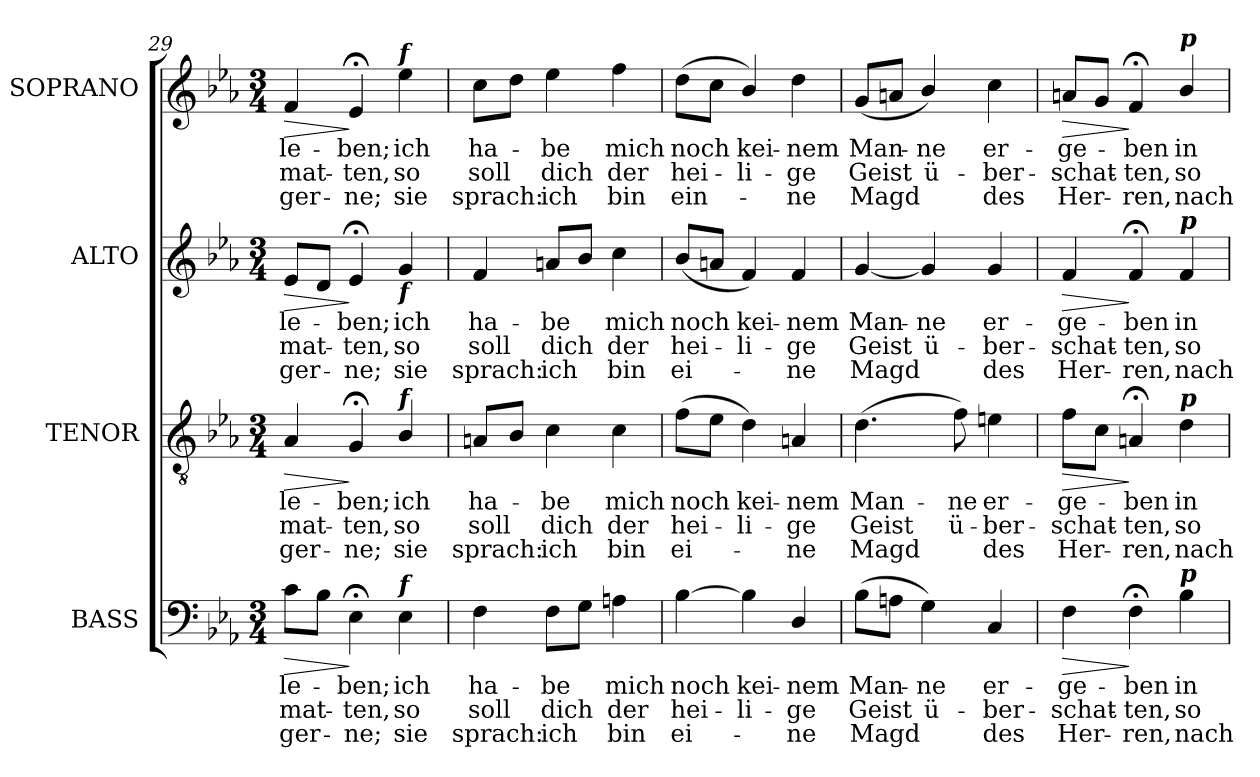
**kern	**text	**text	**text	**dynam	**kern	**text	**text	**text	**dynam	**kern	**text	**text	**text	**dynam	**kern	**text	**text	**text	**dynam
*part4	*part4	*part4	*part4	*part4	*part3	*part3	*part3	*part3	*part3	*part2	*part2	*part2	*part2	*part2	*part1	*part1	*part1	*part1	*part1
*staff4	*staff4	*staff4	*staff4	*staff4	*staff3	*staff3	*staff3	*staff3	*staff3	*staff2	*staff2	*staff2	*staff2	*staff2	*staff1	*staff1	*staff1	*staff1	*staff1
*I"BASS	*	*	*	*	*I"TENOR	*	*	*	*	*I"ALTO	*	*	*	*	*I"SOPRANO	*	*	*	*
*I'B.	*	*	*	*	*I'T.	*	*	*	*	*I'A.	*	*	*	*	*I'S.	*	*	*	*
*clefF4	*	*	*	*	*clefGv2	*	*	*	*	*clefG2	*	*	*	*	*clefG2	*	*	*	*
*	*	*	*	*	*ITrd7c12	*	*	*	*	*	*	*	*	*	*	*	*	*	*
*k[b-e-a-]	*	*	*	*	*k[b-e-a-]	*	*	*	*	*k[b-e-a-]	*	*	*	*	*k[b-e-a-]	*	*	*	*
*E-:	*	*	*	*	*E-:	*	*	*	*	*E-:	*	*	*	*	*E-:	*	*	*	*
*M3/4	*	*	*	*	*M3/4	*	*	*	*	*M3/4	*	*	*	*	*M3/4	*	*	*	*
=29	=29	=29	=29	=29	=29	=29	=29	=29	=29	=29	=29	=29	=29	=29	=29	=29	=29	=29	=29
!	!LO:LY:b:color=#000000	!LO:LY:b:color=#000000	!LO:LY:b:color=#000000	!LO:HP:b	!	!	!	!	!	!	!	!	!	!	!	!	!	!	!
!	!	!	!	!	!	!LO:LY:b:color=#000000	!LO:LY:b:color=#000000	!LO:LY:b:color=#000000	!LO:HP:b	!	!	!	!	!	!	!	!	!	!
!	!	!	!	!	!	!	!	!	!	!	!LO:LY:b:color=#000000	!LO:LY:b:color=#000000	!LO:LY:b:color=#000000	!LO:HP:b	!	!	!	!	!
!	!	!	!	!	!	!	!	!	!	!	!	!	!	!	!	!LO:LY:b:color=#000000	!LO:LY:b:color=#000000	!LO:LY:b:color=#000000	!LO:HP:b
8ci\L	-le-	-mat-	ger-	>	4AA-i/	-le-	-mat-	ger-	>	8e-i/L	-le-	-mat-	ger-	>	4fi/	-le-	-mat-	ger-	>
8B-i\J	.	.	.	.	.	.	.	.	.	8di/J	.	.	.	.	.	.	.	.	.
!	!LO:LY:b:color=#000000	!LO:LY:b:color=#000000	!LO:LY:b:color=#000000	!	!	!	!	!	!	!	!	!	!	!	!	!	!	!	!
!	!	!	!	!	!	!LO:LY:b:color=#000000	!LO:LY:b:color=#000000	!LO:LY:b:color=#000000	!	!	!	!	!	!	!	!	!	!	!
!	!	!	!	!	!	!	!	!	!	!	!LO:LY:b:color=#000000	!LO:LY:b:color=#000000	!LO:LY:b:color=#000000	!	!	!	!	!	!
!	!	!	!	!	!	!	!	!	!	!	!	!	!	!	!	!LO:LY:b:color=#000000	!LO:LY:b:color=#000000	!LO:LY:b:color=#000000	!
4E-;i\	-ben;	-ten,	-ne;	]	4GG;i/	-ben;	-ten,	-ne;	]	4e-;i/	-ben;	-ten,	-ne;	]	4e-;i/	-ben;	-ten,	-ne;	]
!	!LO:LY:b:color=#000000	!LO:LY:b:color=#000000	!LO:LY:b:color=#000000	!	!	!	!	!	!	!	!	!	!	!	!	!	!	!	!
!	!	!	!	!	!	!LO:LY:b:color=#000000	!LO:LY:b:color=#000000	!LO:LY:b:color=#000000	!	!	!	!	!	!	!	!	!	!	!
!	!	!	!	!	!	!	!	!	!	!	!LO:LY:b:color=#000000	!LO:LY:b:color=#000000	!LO:LY:b:color=#000000	!	!	!	!	!	!
!	!	!	!	!	!	!	!	!	!	!	!	!	!	!	!LO:TX:a:Bi:t=f	!	!	!	!
!	!	!	!	!	!	!	!	!	!	!LO:TX:b:Bi:t=f	!	!	!	!	!	!	!	!	!
!	!	!	!	!	!LO:TX:a:Bi:t=f	!	!	!	!	!	!	!	!	!	!	!	!	!	!
!LO:TX:a:Bi:t=f	!	!	!	!	!	!	!	!	!	!	!	!	!	!	!	!	!	!	!
!	!	!	!	!	!	!	!	!	!	!	!	!	!	!	!	!LO:LY:b:color=#000000	!LO:LY:b:color=#000000	!LO:LY:b:color=#000000	!
4E-i\	ich	so	sie	.	4BB-i/	ich	so	sie	.	4gi/	ich	so	sie	.	4ee-i\	ich	so	sie	.
!!LO:LB:g=z
=30	=30	=30	=30	=30	=30	=30	=30	=30	=30	=30	=30	=30	=30	=30	=30	=30	=30	=30	=30
!	!LO:LY:b:color=#000000	!LO:LY:b:color=#000000	!LO:LY:b:color=#000000	!	!	!	!	!	!	!	!	!	!	!	!	!	!	!	!
!	!	!	!	!	!	!LO:LY:b:color=#000000	!LO:LY:b:color=#000000	!LO:LY:b:color=#000000	!	!	!	!	!	!	!	!	!	!	!
!	!	!	!	!	!	!	!	!	!	!	!LO:LY:b:color=#000000	!LO:LY:b:color=#000000	!LO:LY:b:color=#000000	!	!	!	!	!	!
!	!	!	!	!	!	!	!	!	!	!	!	!	!	!	!	!LO:LY:b:color=#000000	!LO:LY:b:color=#000000	!LO:LY:b:color=#000000	!
4Fi\	ha-	soll	sprach:	.	8AAni/L	ha-	soll	sprach:	.	4fi/	ha-	soll	sprach:	.	8cci\L	ha-	soll	sprach:	.
.	.	.	.	.	8BB-i/J	.	.	.	.	.	.	.	.	.	8ddi\J	.	.	.	.
!	!LO:LY:b:color=#000000	!LO:LY:b:color=#000000	!LO:LY:b:color=#000000	!	!	!	!	!	!	!	!	!	!	!	!	!	!	!	!
!	!	!	!	!	!	!LO:LY:b:color=#000000	!LO:LY:b:color=#000000	!LO:LY:b:color=#000000	!	!	!	!	!	!	!	!	!	!	!
!	!	!	!	!	!	!	!	!	!	!	!LO:LY:b:color=#000000	!LO:LY:b:color=#000000	!LO:LY:b:color=#000000	!	!	!	!	!	!
!	!	!	!	!	!	!	!	!	!	!	!	!	!	!	!	!LO:LY:b:color=#000000	!LO:LY:b:color=#000000	!LO:LY:b:color=#000000	!
8Fi\L	-be	dich	ich	.	4Ci\	-be	dich	ich	.	8ani/L	-be	dich	ich	.	4ee-i\	-be	dich	ich	.
8Gi\J	.	.	.	.	.	.	.	.	.	8b-i/J	.	.	.	.	.	.	.	.	.
!	!LO:LY:b:color=#000000	!LO:LY:b:color=#000000	!LO:LY:b:color=#000000	!	!	!	!	!	!	!	!	!	!	!	!	!	!	!	!
!	!	!	!	!	!	!LO:LY:b:color=#000000	!LO:LY:b:color=#000000	!LO:LY:b:color=#000000	!	!	!	!	!	!	!	!	!	!	!
!	!	!	!	!	!	!	!	!	!	!	!LO:LY:b:color=#000000	!LO:LY:b:color=#000000	!LO:LY:b:color=#000000	!	!	!	!	!	!
!	!	!	!	!	!	!	!	!	!	!	!	!	!	!	!	!LO:LY:b:color=#000000	!LO:LY:b:color=#000000	!LO:LY:b:color=#000000	!
4Ani\	mich	der	bin	.	4Ci\	mich	der	bin	.	4cci\	mich	der	bin	.	4ffi\	mich	der	bin	.
=31	=31	=31	=31	=31	=31	=31	=31	=31	=31	=31	=31	=31	=31	=31	=31	=31	=31	=31	=31
!	!LO:LY:b:color=#000000	!LO:LY:b:color=#000000	!LO:LY:b:color=#000000	!	!	!	!	!	!	!	!	!	!	!	!	!	!	!	!
!	!	!	!	!	!	!LO:LY:b:color=#000000	!LO:LY:b:color=#000000	!LO:LY:b:color=#000000	!	!	!	!	!	!	!	!	!	!	!
!	!	!	!	!	!	!	!	!	!	!	!LO:LY:b:color=#000000	!LO:LY:b:color=#000000	!LO:LY:b:color=#000000	!	!	!	!	!	!
!	!	!	!	!	!	!	!	!	!	!	!	!	!	!	!	!LO:LY:b:color=#000000	!LO:LY:b:color=#000000	!LO:LY:b:color=#000000	!
[4B-i\	noch	hei-	ei-	.	(8Fi\L	noch	hei-	ei-	.	(8b-i/L	noch	hei-	ei-	.	(8ddi\L	noch	hei-	ein-	.
.	.	.	.	.	8E-i\J	.	.	.	.	8ani/J	.	.	.	.	8cci\J	.	.	.	.
!	!LO:LY:b:color=#000000	!LO:LY:b:color=#000000	!	!	!	!	!	!	!	!	!	!	!	!	!	!	!	!	!
!	!	!	!	!	!	!LO:LY:b:color=#000000	!LO:LY:b:color=#000000	!	!	!	!	!	!	!	!	!	!	!	!
!	!	!	!	!	!	!	!	!	!	!	!LO:LY:b:color=#000000	!LO:LY:b:color=#000000	!	!	!	!	!	!	!
!	!	!	!	!	!	!	!	!	!	!	!	!	!	!	!	!LO:LY:b:color=#000000	!LO:LY:b:color=#000000	!	!
4B-i\]	kei-	-li-	.	.	4Di\)	kei-	-li-	.	.	4fi/)	kei-	-li-	.	.	4b-i/)	kei-	-li-	.	.
!	!LO:LY:b:color=#000000	!LO:LY:b:color=#000000	!LO:LY:b:color=#000000	!	!	!	!	!	!	!	!	!	!	!	!	!	!	!	!
!	!	!	!	!	!	!LO:LY:b:color=#000000	!LO:LY:b:color=#000000	!LO:LY:b:color=#000000	!	!	!	!	!	!	!	!	!	!	!
!	!	!	!	!	!	!	!	!	!	!	!LO:LY:b:color=#000000	!LO:LY:b:color=#000000	!LO:LY:b:color=#000000	!	!	!	!	!	!
!	!	!	!	!	!	!	!	!	!	!	!	!	!	!	!	!LO:LY:b:color=#000000	!LO:LY:b:color=#000000	!LO:LY:b:color=#000000	!
4Di/	-nem	-ge	-ne	.	4AAni/	-nem	-ge	-ne	.	4fi/	-nem	-ge	-ne	.	4ddi\	-nem	-ge	-ne	.
=32	=32	=32	=32	=32	=32	=32	=32	=32	=32	=32	=32	=32	=32	=32	=32	=32	=32	=32	=32
!	!LO:LY:b:color=#000000	!LO:LY:b:color=#000000	!LO:LY:b:color=#000000	!	!	!	!	!	!	!	!	!	!	!	!	!	!	!	!
!	!	!	!	!	!	!LO:LY:b:color=#000000	!LO:LY:b:color=#000000	!LO:LY:b:color=#000000	!	!	!	!	!	!	!	!	!	!	!
!	!	!	!	!	!	!	!	!	!	!	!LO:LY:b:color=#000000	!LO:LY:b:color=#000000	!LO:LY:b:color=#000000	!	!	!	!	!	!
!	!	!	!	!	!	!	!	!	!	!	!	!	!	!	!	!LO:LY:b:color=#000000	!LO:LY:b:color=#000000	!LO:LY:b:color=#000000	!
(8B-i\L	Man-	Geist	Magd	.	(4.Di\	Man-	Geist	Magd	.	[4gi/	Man-	Geist	Magd	.	(8gi/L	Man-	Geist	Magd	.
8Ani\J	.	.	.	.	.	.	.	.	.	.	.	.	.	.	8ani/J	.	.	.	.
!	!LO:LY:b:color=#000000	!LO:LY:b:color=#000000	!	!	!	!	!	!	!	!	!	!	!	!	!	!	!	!	!
!	!	!	!	!	!	!	!	!	!	!	!LO:LY:b:color=#000000	!LO:LY:b:color=#000000	!	!	!	!	!	!	!
!	!	!	!	!	!	!	!	!	!	!	!	!	!	!	!	!LO:LY:b:color=#000000	!LO:LY:b:color=#000000	!	!
4Gi\)	-ne	ü-	.	.	.	.	.	.	.	4gi/]	-ne	ü-	.	.	4b-i/)	-ne	ü-	.	.
!	!	!	!	!	!	!LO:LY:b:color=#000000	!LO:LY:b:color=#000000	!	!	!	!	!	!	!	!	!	!	!	!
.	.	.	.	.	8Fi\)	-ne	ü-	.	.	.	.	.	.	.	.	.	.	.	.
!	!LO:LY:b:color=#000000	!LO:LY:b:color=#000000	!LO:LY:b:color=#000000	!	!	!	!	!	!	!	!	!	!	!	!	!	!	!	!
!	!	!	!	!	!	!LO:LY:b:color=#000000	!LO:LY:b:color=#000000	!LO:LY:b:color=#000000	!	!	!	!	!	!	!	!	!	!	!
!	!	!	!	!	!	!	!	!	!	!	!LO:LY:b:color=#000000	!LO:LY:b:color=#000000	!LO:LY:b:color=#000000	!	!	!	!	!	!
!	!	!	!	!	!	!	!	!	!	!	!	!	!	!	!	!LO:LY:b:color=#000000	!LO:LY:b:color=#000000	!LO:LY:b:color=#000000	!
4Ci/	er-	-ber-	des	.	4Eni\	er-	-ber-	des	.	4gi/	er-	-ber-	des	.	4cci\	er-	-ber-	des	.
=33	=33	=33	=33	=33	=33	=33	=33	=33	=33	=33	=33	=33	=33	=33	=33	=33	=33	=33	=33
!	!LO:LY:b:color=#000000	!LO:LY:b:color=#000000	!LO:LY:b:color=#000000	!LO:HP:b	!	!	!	!	!	!	!	!	!	!	!	!	!	!	!
!	!	!	!	!	!	!LO:LY:b:color=#000000	!LO:LY:b:color=#000000	!LO:LY:b:color=#000000	!LO:HP:b	!	!	!	!	!	!	!	!	!	!
!	!	!	!	!	!	!	!	!	!	!	!LO:LY:b:color=#000000	!LO:LY:b:color=#000000	!LO:LY:b:color=#000000	!LO:HP:b	!	!	!	!	!
!	!	!	!	!	!	!	!	!	!	!	!	!	!	!	!	!LO:LY:b:color=#000000	!LO:LY:b:color=#000000	!LO:LY:b:color=#000000	!LO:HP:b
4Fi\	-ge-	-schat-	Her-	>	8Fi\L	-ge-	-schat-	Her-	>	4fi/	-ge-	-schat-	Her-	>	8ani/L	-ge-	-schat-	Her-	>
.	.	.	.	.	8Ci\J	.	.	.	.	.	.	.	.	.	8gi/J	.	.	.	.
!	!LO:LY:b:color=#000000	!LO:LY:b:color=#000000	!LO:LY:b:color=#000000	!	!	!	!	!	!	!	!	!	!	!	!	!	!	!	!
!	!	!	!	!	!	!LO:LY:b:color=#000000	!LO:LY:b:color=#000000	!LO:LY:b:color=#000000	!	!	!	!	!	!	!	!	!	!	!
!	!	!	!	!	!	!	!	!	!	!	!LO:LY:b:color=#000000	!LO:LY:b:color=#000000	!LO:LY:b:color=#000000	!	!	!	!	!	!
!	!	!	!	!	!	!	!	!	!	!	!	!	!	!	!	!LO:LY:b:color=#000000	!LO:LY:b:color=#000000	!LO:LY:b:color=#000000	!
4F;i\	-ben	-ten,	-ren,	]	4AAn;i/	-ben	-ten,	-ren,	]	4f;i/	-ben	-ten,	-ren,	]	4f;i/	-ben	-ten,	-ren,	]
!	!LO:LY:b:color=#000000	!LO:LY:b:color=#000000	!LO:LY:b:color=#000000	!	!	!	!	!	!	!	!	!	!	!	!	!	!	!	!
!	!	!	!	!	!	!LO:LY:b:color=#000000	!LO:LY:b:color=#000000	!LO:LY:b:color=#000000	!	!	!	!	!	!	!	!	!	!	!
!	!	!	!	!	!	!	!	!	!	!	!LO:LY:b:color=#000000	!LO:LY:b:color=#000000	!LO:LY:b:color=#000000	!	!	!	!	!	!
!	!	!	!	!	!	!	!	!	!	!	!	!	!	!	!LO:TX:a:Bi:t=p	!	!	!	!
!	!	!	!	!	!	!	!	!	!	!LO:TX:a:Bi:t=p	!	!	!	!	!	!	!	!	!
!	!	!	!	!	!LO:TX:a:Bi:t=p	!	!	!	!	!	!	!	!	!	!	!	!	!	!
!LO:TX:a:Bi:t=p	!	!	!	!	!	!	!	!	!	!	!	!	!	!	!	!	!	!	!
!	!	!	!	!	!	!	!	!	!	!	!	!	!	!	!	!LO:LY:b:color=#000000	!LO:LY:b:color=#000000	!LO:LY:b:color=#000000	!
4B-i\	in	so	nach	.	4Di\	in	so	nach	.	4fi/	in	so	nach	.	4b-i/	in	so	nach	.
=	=	=	=	=	=	=	=	=	=	=	=	=	=	=	=	=	=	=	=
*-	*-	*-	*-	*-	*-	*-	*-	*-	*-	*-	*-	*-	*-	*-	*-	*-	*-	*-	*-
